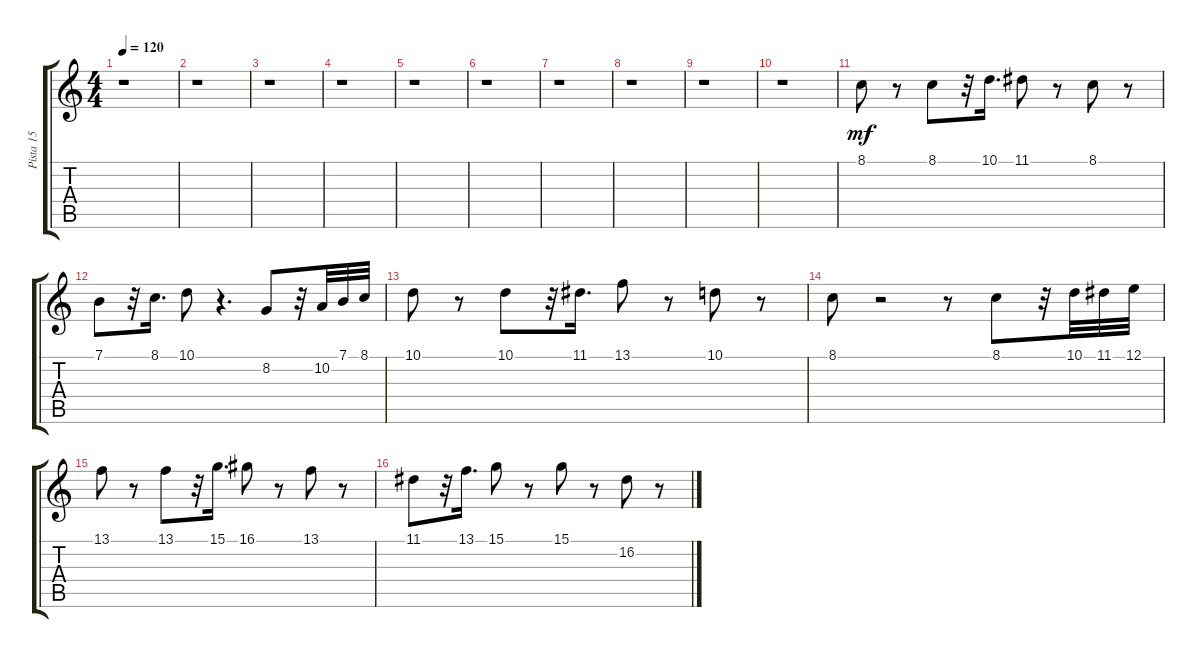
\track ("Pista 15" "Pista 15") {instrument kalimba}
\staff {score tabs}
\tuning (E4 B3 G3 D3 A2 E2) {hide}
\ts (4 4)
\tempo 120
\clef g2
\ks c
r.1{dy mf} |
r.1 |
r.1 |
r.1 |
r.1 |
r.1 |
r.1 |
r.1 |
r.1 |
r.1 |
8.1.8 r.8 8.1.8 r.32 10.1.16{d} 11.1.8 r.8 8.1.8 r.8 |
7.1.8 r.32 8.1.16{d} 10.1.8 r.4{d} 8.2.8 r.32 10.2.32 7.1.32 8.1.32 |
10.1.8 r.8 10.1.8 r.32 11.1.16{d} 13.1.8 r.8 10.1.8 r.8 |
8.1.8 r.2 r.8 8.1.8 r.32 10.1.32 11.1.32 12.1.32 |
13.1.8 r.8 13.1.8 r.32 15.1.16{d} 16.1.8 r.8 13.1.8 r.8 |
11.1.8 r.32 13.1.16{d} 15.1.8 r.8 15.1.8 r.8 16.2.8 r.8
